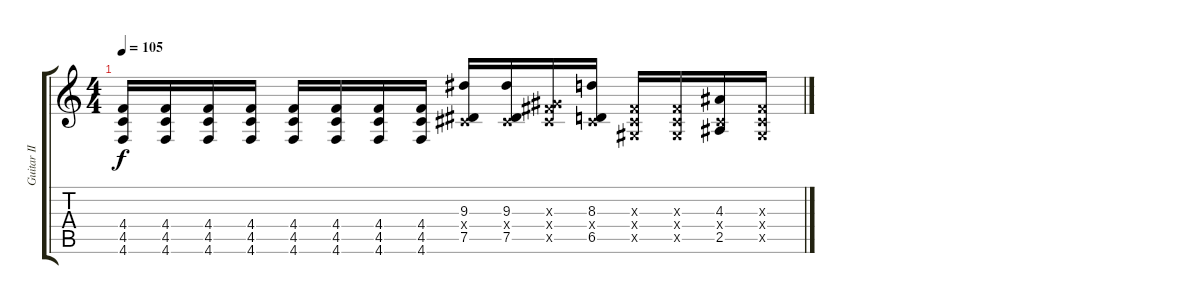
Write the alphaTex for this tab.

\track ("Guitar II (Molnár Tamás)" "Guitar II ") {instrument distortionguitar}
\staff {score tabs}
\tuning (Eb4 Bb3 Gb3 Db3 Ab2 Db2) {hide}
\ts (4 4)
\tempo 105
\clef g2
\ks c
(4.4 4.5 4.6).16{dy f} (4.4 4.5 4.6).16 (4.4 4.5 4.6).16 (4.4 4.5 4.6).16 (4.4 4.5 4.6).16 (4.4 4.5 4.6).16 (4.4 4.5 4.6).16 (4.4 4.5 4.6).16 (9.3 0.4{x} 7.5).16 (9.3 0.4{x} 7.5).16 (0.3{x} 7.4{x} 5.5{x}).16 (8.3 0.4{x} 6.5).16 (0.3{x} 0.4{x} 0.5{x}).16 (0.3{x} 0.4{x} 0.5{x}).16 (4.3 0.4{x} 2.5).16 (0.3{x} 0.4{x} 0.5{x}).16
